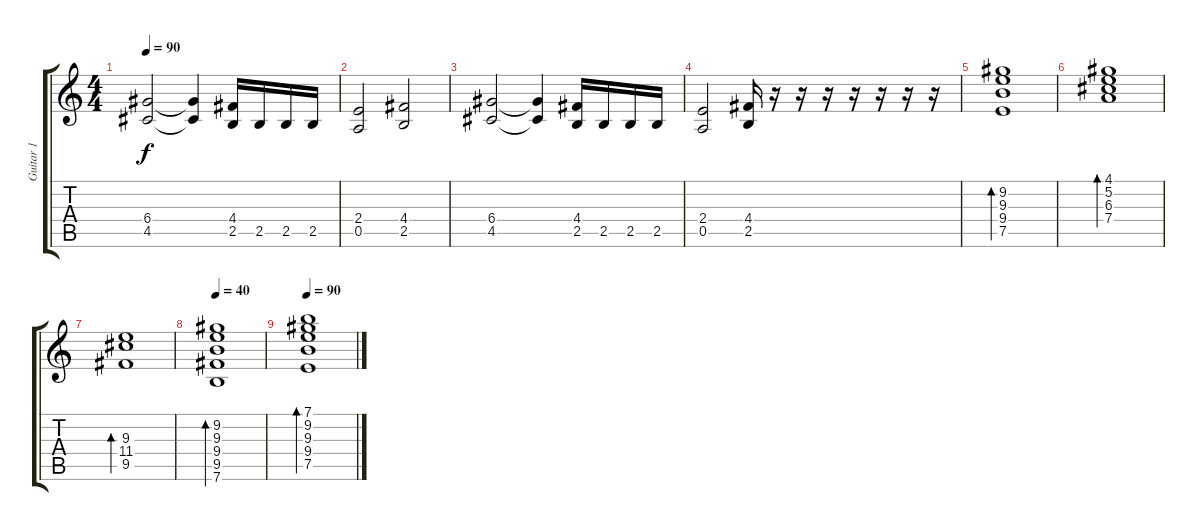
\track ("Guitar 1" "Guitar 1") {instrument distortionguitar}
\staff {score tabs}
\tuning (E4 B3 G3 D3 A2 E2) {hide}
\ts (4 4)
\tempo 90
\clef g2
\ks c
(6.4 4.5).2{dy f} (6.4{t} 4.5{t}).4 (4.4 2.5).16 2.5.16 2.5.16 2.5.16 |
(2.4 0.5).2 (4.4 2.5).2 |
(6.4 4.5).2 (6.4{t} 4.5{t}).4 (4.4 2.5).16 2.5.16 2.5.16 2.5.16 |
(2.4 0.5).2 (4.4 2.5).16 r.16 r.16 r.16 r.16 r.16 r.16 r.16 |
(9.2 9.3 9.4 7.5).1{bd 240 instrument acousticguitarsteel} |
(4.1 5.2 6.3 7.4).1{bd 240} |
(9.3 11.4 9.5).1{bd 240} |
\tempo 40
(9.2 9.3 9.4 9.5 7.6).1{bd 240} |
\tempo 90
(7.1 9.2 9.3 9.4 7.5).1{bd 480}
